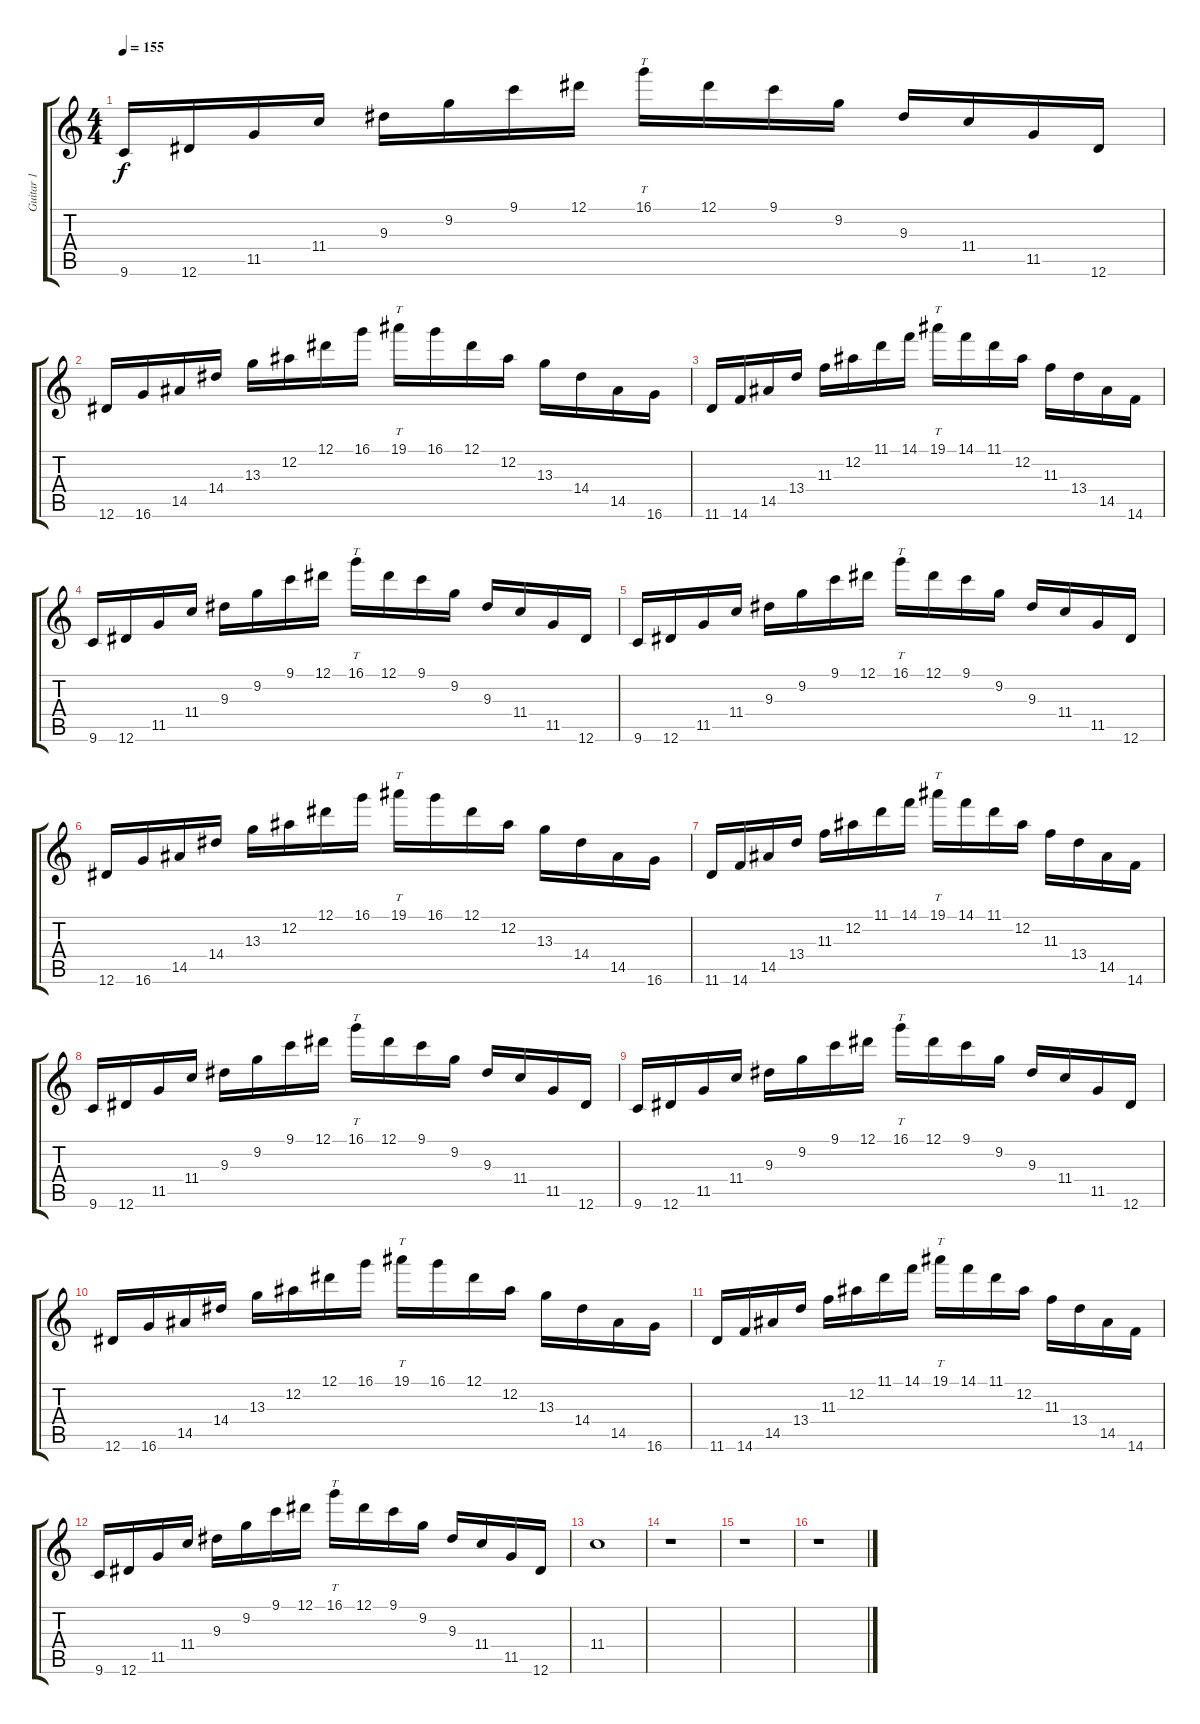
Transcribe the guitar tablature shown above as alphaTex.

\track ("Guitar 1" "Guitar 1") {instrument acousticguitarnylon}
\staff {score tabs}
\tuning (Eb4 Bb3 Gb3 Db3 Ab2 Eb2) {hide}
\ts (4 4)
\tempo 155
\clef g2
\ks c
9.6.16{dy f} 12.6.16 11.5.16 11.4.16 9.3.16 9.2.16 9.1.16 12.1.16 16.1.16{tt} 12.1.16 9.1.16 9.2.16 9.3.16 11.4.16 11.5.16 12.6.16 |
12.6.16 16.6.16 14.5.16 14.4.16 13.3.16 12.2.16 12.1.16 16.1.16 19.1.16{tt} 16.1.16 12.1.16 12.2.16 13.3.16 14.4.16 14.5.16 16.6.16 |
11.6.16 14.6.16 14.5.16 13.4.16 11.3.16 12.2.16 11.1.16 14.1.16 19.1.16{tt} 14.1.16 11.1.16 12.2.16 11.3.16 13.4.16 14.5.16 14.6.16 |
9.6.16 12.6.16 11.5.16 11.4.16 9.3.16 9.2.16 9.1.16 12.1.16 16.1.16{tt} 12.1.16 9.1.16 9.2.16 9.3.16 11.4.16 11.5.16 12.6.16 |
9.6.16 12.6.16 11.5.16 11.4.16 9.3.16 9.2.16 9.1.16 12.1.16 16.1.16{tt} 12.1.16 9.1.16 9.2.16 9.3.16 11.4.16 11.5.16 12.6.16 |
12.6.16 16.6.16 14.5.16 14.4.16 13.3.16 12.2.16 12.1.16 16.1.16 19.1.16{tt} 16.1.16 12.1.16 12.2.16 13.3.16 14.4.16 14.5.16 16.6.16 |
11.6.16 14.6.16 14.5.16 13.4.16 11.3.16 12.2.16 11.1.16 14.1.16 19.1.16{tt} 14.1.16 11.1.16 12.2.16 11.3.16 13.4.16 14.5.16 14.6.16 |
9.6.16 12.6.16 11.5.16 11.4.16 9.3.16 9.2.16 9.1.16 12.1.16 16.1.16{tt} 12.1.16 9.1.16 9.2.16 9.3.16 11.4.16 11.5.16 12.6.16 |
9.6.16 12.6.16 11.5.16 11.4.16 9.3.16 9.2.16 9.1.16 12.1.16 16.1.16{tt} 12.1.16 9.1.16 9.2.16 9.3.16 11.4.16 11.5.16 12.6.16 |
12.6.16 16.6.16 14.5.16 14.4.16 13.3.16 12.2.16 12.1.16 16.1.16 19.1.16{tt} 16.1.16 12.1.16 12.2.16 13.3.16 14.4.16 14.5.16 16.6.16 |
11.6.16 14.6.16 14.5.16 13.4.16 11.3.16 12.2.16 11.1.16 14.1.16 19.1.16{tt} 14.1.16 11.1.16 12.2.16 11.3.16 13.4.16 14.5.16 14.6.16 |
9.6.16 12.6.16 11.5.16 11.4.16 9.3.16 9.2.16 9.1.16 12.1.16 16.1.16{tt} 12.1.16 9.1.16 9.2.16 9.3.16 11.4.16 11.5.16 12.6.16 |
11.4.1 |
r.1 |
r.1 |
r.1
